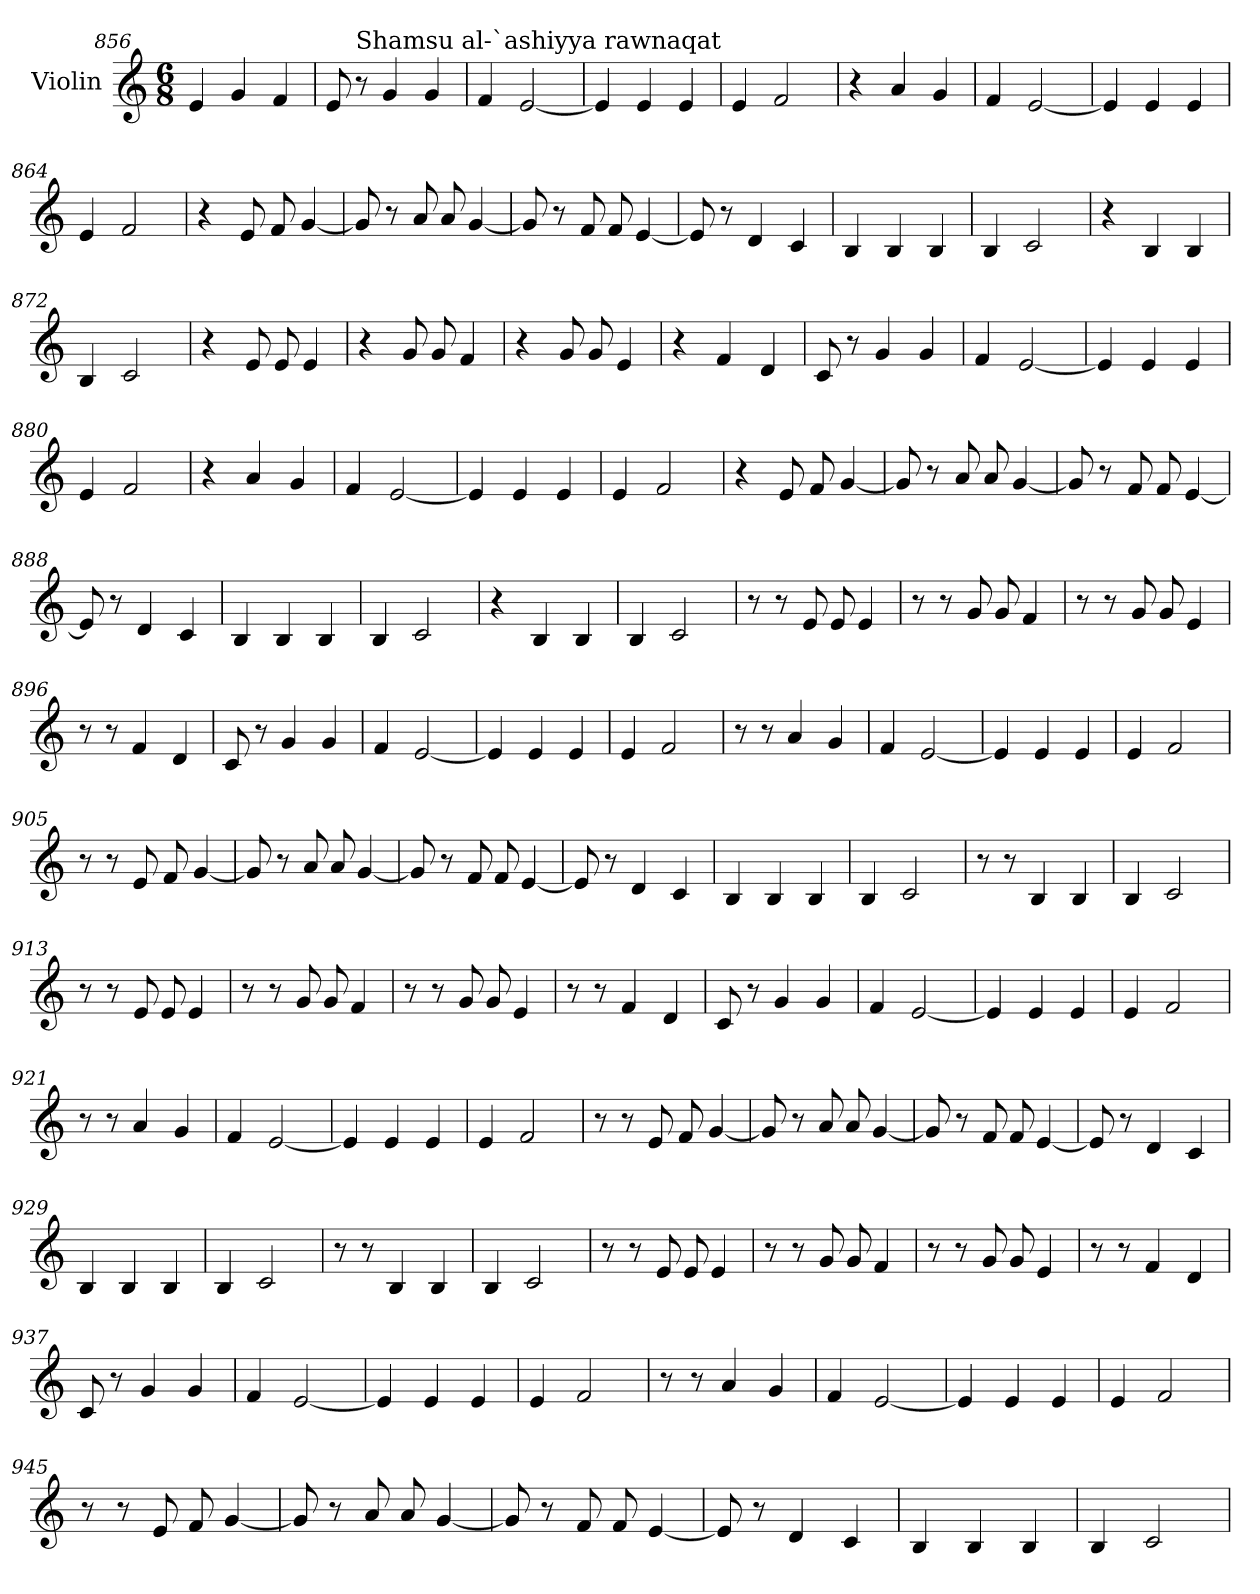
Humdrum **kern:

**kern
*part1
*staff1
*I"Violin
*clefG2
*k[]
*C:
*M6/8
=856
4e/
4g/
4f/
!!LO:PB:g=z
=857
*MM160
8e/
!LO:TX:a:t=Shamsu al-`ashiyya rawnaqat
8r
4g/
4g/
=858
4f/
[2e/
=859
4e/]
4e/
4e/
=860
4e/
2f/
!!LO:PB:g=z
=861
4r
4a/
4g/
=862
4f/
[2e/
=863
4e/]
4e/
4e/
=864
4e/
2f/
!!LO:PB:g=z
=865
4r
8e/
8f/
[4g/
=866
8g/]
8r
8a/
8a/
[4g/
=867
8g/]
8r
8f/
8f/
[4e/
!!LO:PB:g=z
=868
8e/]
8r
4d/
4c/
=869
4B/
4B/
4B/
=870
4B/
2c/
!!LO:PB:g=z
=871
4r
4B/
4B/
=872
4B/
2c/
=873
4r
8e/
8e/
4e/
=874
4r
8g/
8g/
4f/
!!LO:PB:g=z
=875
4r
8g/
8g/
4e/
=876
4r
4f/
4d/
=877
8c/
8r
4g/
4g/
!!LO:PB:g=z
=878
4f/
[2e/
=879
4e/]
4e/
4e/
=880
4e/
2f/
=881
4r
4a/
4g/
!!LO:PB:g=z
=882
4f/
[2e/
=883
4e/]
4e/
4e/
=884
4e/
2f/
=885
4r
8e/
8f/
[4g/
!!LO:PB:g=z
=886
8g/]
8r
8a/
8a/
[4g/
=887
8g/]
8r
8f/
8f/
[4e/
=888
8e/]
8r
4d/
4c/
!!LO:PB:g=z
=889
4B/
4B/
4B/
=890
4B/
2c/
=891
4r
4B/
4B/
=892
4B/
2c/
!!LO:PB:g=z
=893
8r
8r
8e/
8e/
4e/
=894
8r
8r
8g/
8g/
4f/
=895
8r
8r
8g/
8g/
4e/
=896
8r
8r
4f/
4d/
=897
8c/
8r
4g/
4g/
=898
4f/
[2e/
!!LO:PB:g=z
=899
4e/]
4e/
4e/
=900
4e/
2f/
=901
8r
8r
4a/
4g/
=902
4f/
[2e/
!!LO:PB:g=z
=903
4e/]
4e/
4e/
=904
4e/
2f/
=905
8r
8r
8e/
8f/
[4g/
!!LO:PB:g=z
=906
8g/]
8r
8a/
8a/
[4g/
=907
8g/]
8r
8f/
8f/
[4e/
=908
8e/]
8r
4d/
4c/
=909
4B/
4B/
4B/
!!LO:PB:g=z
=910
4B/
2c/
=911
8r
8r
4B/
4B/
=912
4B/
2c/
=913
8r
8r
8e/
8e/
4e/
!!LO:PB:g=z
=914
8r
8r
8g/
8g/
4f/
=915
8r
8r
8g/
8g/
4e/
=916
8r
8r
4f/
4d/
!!LO:PB:g=z
=917
8c/
8r
4g/
4g/
=918
4f/
[2e/
=919
4e/]
4e/
4e/
!!LO:PB:g=z
=920
4e/
2f/
=921
8r
8r
4a/
4g/
=922
4f/
[2e/
=923
4e/]
4e/
4e/
=924
4e/
2f/
!!LO:PB:g=z
=925
8r
8r
8e/
8f/
[4g/
=926
8g/]
8r
8a/
8a/
[4g/
!!LO:PB:g=z
=927
8g/]
8r
8f/
8f/
[4e/
=928
8e/]
8r
4d/
4c/
=929
4B/
4B/
4B/
=930
4B/
2c/
!!LO:PB:g=z
=931
8r
8r
4B/
4B/
=932
4B/
2c/
=933
8r
8r
8e/
8e/
4e/
!!LO:PB:g=z
=934
8r
8r
8g/
8g/
4f/
=935
8r
8r
8g/
8g/
4e/
=936
8r
8r
4f/
4d/
=937
8c/
8r
4g/
4g/
!!LO:PB:g=z
=938
4f/
[2e/
=939
4e/]
4e/
4e/
=940
4e/
2f/
=941
8r
8r
4a/
4g/
!!LO:PB:g=z
=942
4f/
[2e/
=943
4e/]
4e/
4e/
=944
4e/
2f/
=945
8r
8r
8e/
8f/
[4g/
!!LO:PB:g=z
=946
8g/]
8r
8a/
8a/
[4g/
=947
8g/]
8r
8f/
8f/
[4e/
=948
8e/]
8r
4d/
4c/
!!LO:PB:g=z
=949
4B/
4B/
4B/
=950
4B/
2c/
=
*-
